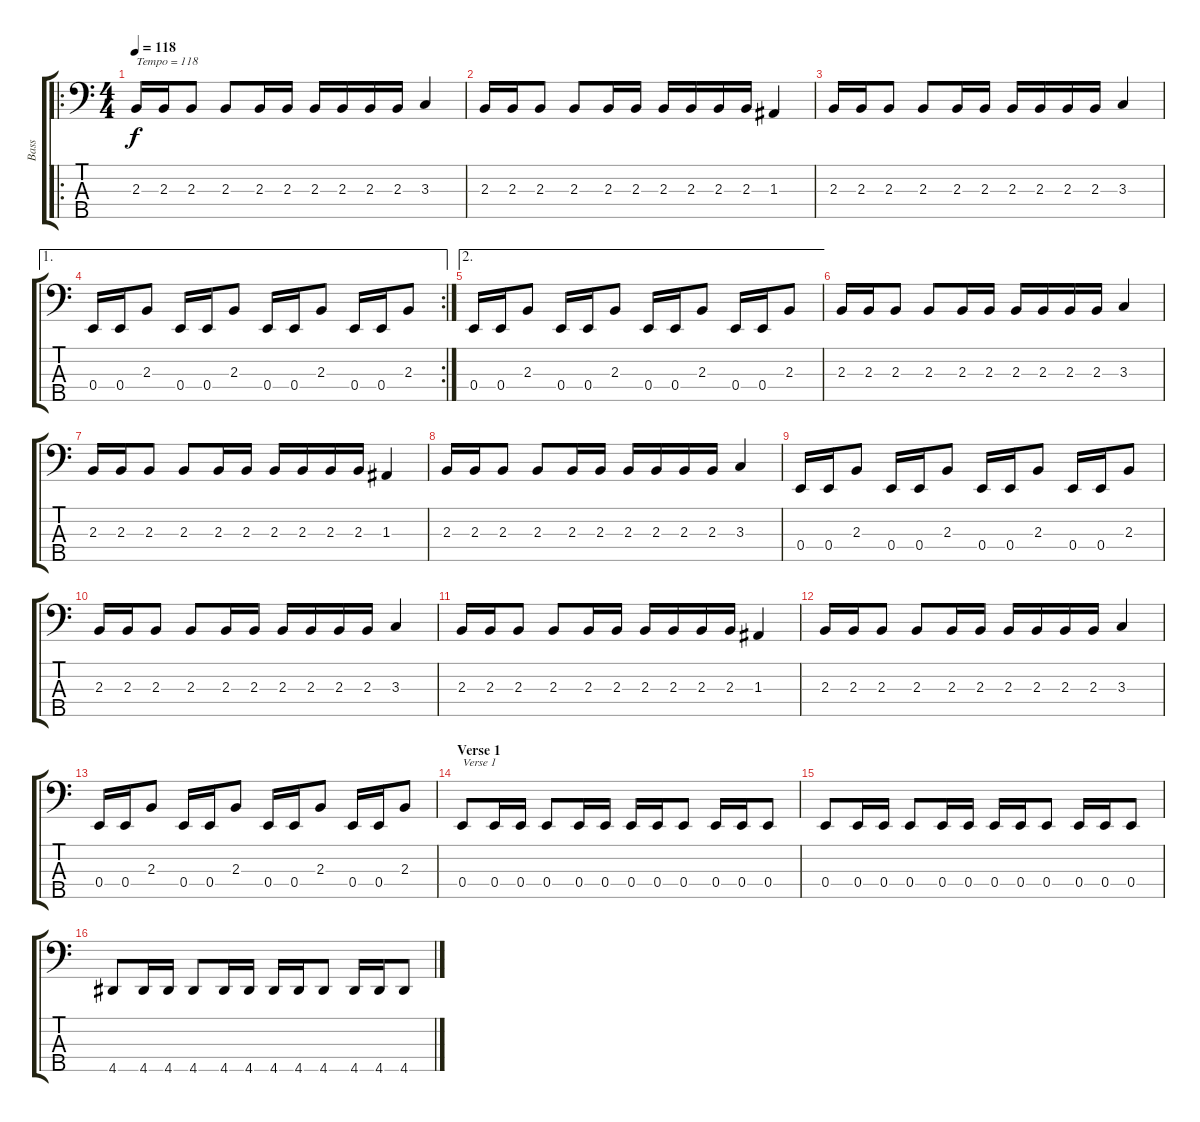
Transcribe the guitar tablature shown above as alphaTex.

\track ("Bass" "Bass") {instrument electricbassfinger}
\staff {score tabs}
\tuning (G2 D2 A1 E1 B0) {hide}
\ro
\ts (4 4)
\tempo 118
\clef f4
\ks c
2.3.16{txt "Tempo = 118" dy f instrument electricbassfinger} 2.3.16 2.3.8 2.3.8 2.3.16 2.3.16 2.3.16 2.3.16 2.3.16 2.3.16 3.3.4 |
2.3.16 2.3.16 2.3.8 2.3.8 2.3.16 2.3.16 2.3.16 2.3.16 2.3.16 2.3.16 1.3.4 |
2.3.16 2.3.16 2.3.8 2.3.8 2.3.16 2.3.16 2.3.16 2.3.16 2.3.16 2.3.16 3.3.4 |
\ae 1
\rc 2
0.4.16 0.4.16 2.3.8 0.4.16 0.4.16 2.3.8 0.4.16 0.4.16 2.3.8 0.4.16 0.4.16 2.3.8 |
\ae 2
0.4.16 0.4.16 2.3.8 0.4.16 0.4.16 2.3.8 0.4.16 0.4.16 2.3.8 0.4.16 0.4.16 2.3.8 |
2.3.16 2.3.16 2.3.8 2.3.8 2.3.16 2.3.16 2.3.16 2.3.16 2.3.16 2.3.16 3.3.4 |
2.3.16 2.3.16 2.3.8 2.3.8 2.3.16 2.3.16 2.3.16 2.3.16 2.3.16 2.3.16 1.3.4 |
2.3.16 2.3.16 2.3.8 2.3.8 2.3.16 2.3.16 2.3.16 2.3.16 2.3.16 2.3.16 3.3.4 |
0.4.16 0.4.16 2.3.8 0.4.16 0.4.16 2.3.8 0.4.16 0.4.16 2.3.8 0.4.16 0.4.16 2.3.8 |
2.3.16 2.3.16 2.3.8 2.3.8 2.3.16 2.3.16 2.3.16 2.3.16 2.3.16 2.3.16 3.3.4 |
2.3.16 2.3.16 2.3.8 2.3.8 2.3.16 2.3.16 2.3.16 2.3.16 2.3.16 2.3.16 1.3.4 |
2.3.16 2.3.16 2.3.8 2.3.8 2.3.16 2.3.16 2.3.16 2.3.16 2.3.16 2.3.16 3.3.4 |
0.4.16 0.4.16 2.3.8 0.4.16 0.4.16 2.3.8 0.4.16 0.4.16 2.3.8 0.4.16 0.4.16 2.3.8 |
\section ("" "Verse 1")
0.4.8{txt "Verse 1"} 0.4.16 0.4.16 0.4.8 0.4.16 0.4.16 0.4.16 0.4.16 0.4.8 0.4.16 0.4.16 0.4.8 |
0.4.8 0.4.16 0.4.16 0.4.8 0.4.16 0.4.16 0.4.16 0.4.16 0.4.8 0.4.16 0.4.16 0.4.8 |
4.5.8 4.5.16 4.5.16 4.5.8 4.5.16 4.5.16 4.5.16 4.5.16 4.5.8 4.5.16 4.5.16 4.5.8
